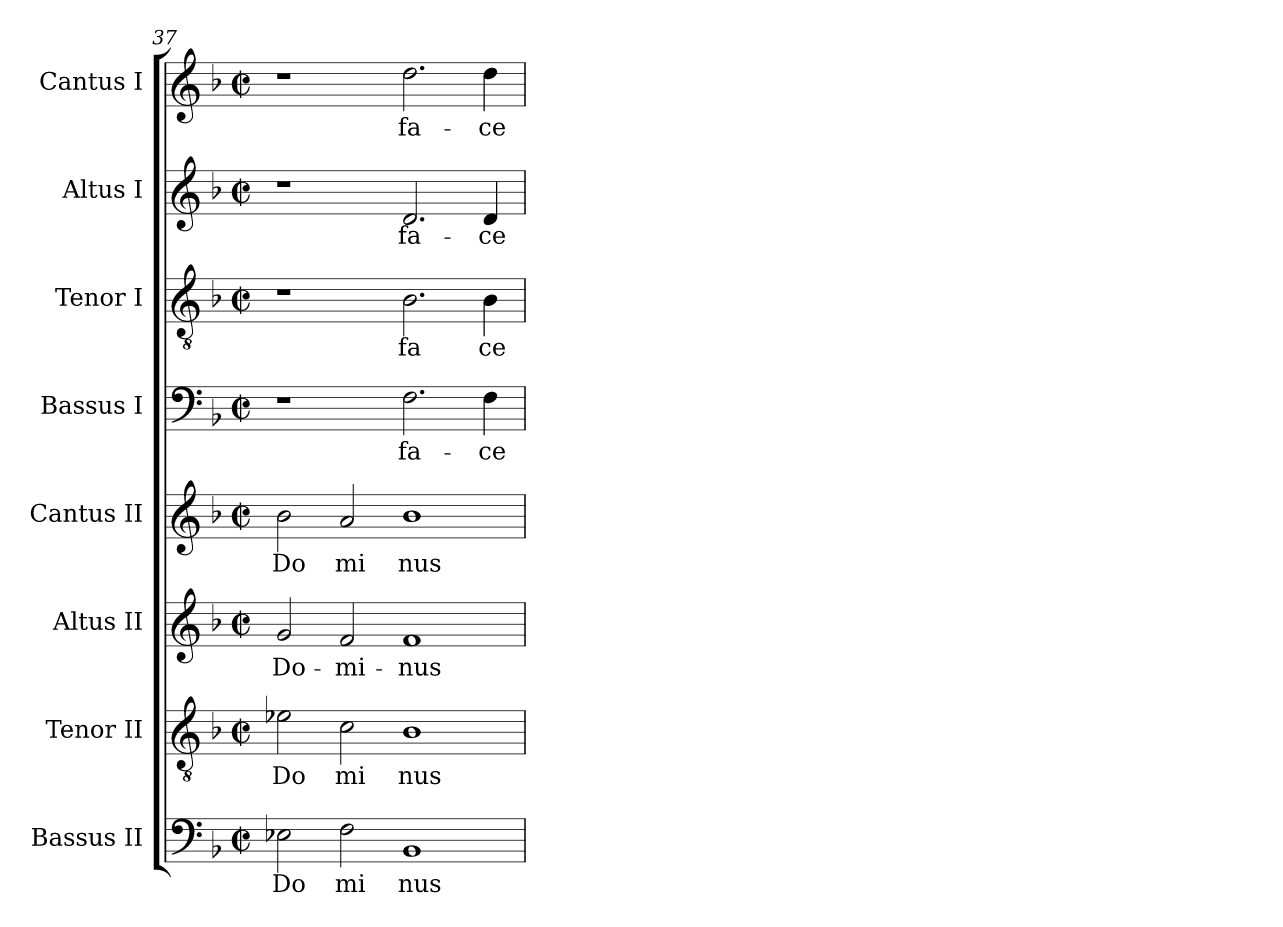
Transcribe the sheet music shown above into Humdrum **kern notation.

**kern	**text	**kern	**text	**kern	**text	**kern	**text	**kern	**text	**kern	**text	**kern	**text	**kern	**text
*part8	*part8	*part7	*part7	*part6	*part6	*part5	*part5	*part4	*part4	*part3	*part3	*part2	*part2	*part1	*part1
*staff8	*staff8	*staff7	*staff7	*staff6	*staff6	*staff5	*staff5	*staff4	*staff4	*staff3	*staff3	*staff2	*staff2	*staff1	*staff1
*I"Bassus II	*	*I"Tenor II	*	*I"Altus II	*	*I"Cantus II	*	*I"Bassus I	*	*I"Tenor I	*	*I"Altus I	*	*I"Cantus I	*
*I'Bassus II	*	*I'Tenor II	*	*I'Altus II	*	*I'Cantus II	*	*I'Bassus I	*	*I'Tenor I	*	*I'Altus I	*	*I'Cantus I	*
!!LO:PB:g=z
*clefF4	*	*clefGv2	*	*clefG2	*	*clefG2	*	*clefF4	*	*clefGv2	*	*clefG2	*	*clefG2	*
*k[b-]	*	*k[b-]	*	*k[b-]	*	*k[b-]	*	*k[b-]	*	*k[b-]	*	*k[b-]	*	*k[b-]	*
*F:	*	*F:	*	*F:	*	*F:	*	*F:	*	*F:	*	*F:	*	*F:	*
*M2/2	*	*M2/2	*	*M2/2	*	*M2/2	*	*M2/2	*	*M2/2	*	*M2/2	*	*M2/2	*
*met(c|)	*	*met(c|)	*	*met(c|)	*	*met(c|)	*	*met(c|)	*	*met(c|)	*	*met(c|)	*	*met(c|)	*
=37	=37	=37	=37	=37	=37	=37	=37	=37	=37	=37	=37	=37	=37	=37	=37
!	!LO:LY:b:cj	!	!LO:LY:b:cj	!	!LO:LY:b:cj	!	!LO:LY:b:cj	!	!	!	!	!	!	!	!
2E-X\	Do	2e-X\	Do	2g/	Do-	2b-\	Do	1r	.	1r	.	1r	.	1r	.
!	!LO:LY:b:cj	!	!LO:LY:b:cj	!	!LO:LY:b:cj	!	!LO:LY:b:cj	!	!	!	!	!	!	!	!
2F\	mi	2c\	mi	2f/	-mi-	2a/	mi	.	.	.	.	.	.	.	.
!	!LO:LY:b:cj	!	!LO:LY:b:cj	!	!LO:LY:b:cj	!	!LO:LY:b:cj	!	!LO:LY:b:cj	!	!LO:LY:b:cj	!	!LO:LY:b:cj	!	!LO:LY:b:cj
1BB-	nus	1B-	nus	1f	-nus	1b-	nus	2.F\	fa-	2.B-\	fa	2.d/	fa-	2.dd\	fa-
!	!	!	!	!	!	!	!	!	!LO:LY:b:cj	!	!LO:LY:b:cj	!	!LO:LY:b:cj	!	!LO:LY:b:cj
.	.	.	.	.	.	.	.	4F\	-ce-	4B-\	ce	4d/	-ce-	4dd\	-ce-
=	=	=	=	=	=	=	=	=	=	=	=	=	=	=	=
*-	*-	*-	*-	*-	*-	*-	*-	*-	*-	*-	*-	*-	*-	*-	*-
